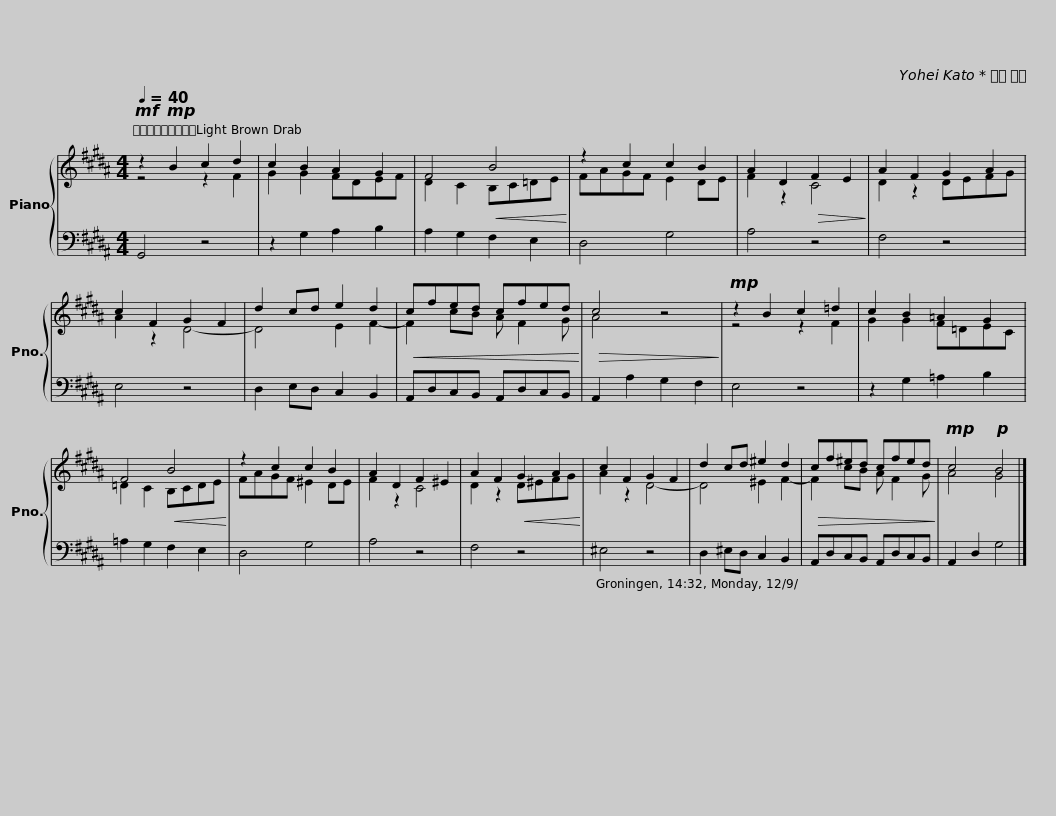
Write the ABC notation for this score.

X:1
%%score { ( 1 2 ) | 3 }
L:1/8
Q:1/4=40
M:4/4
I:linebreak $
K:B
V:1 treble
V:2 treble
V:3 bass
V:1
!mf! z2!mp! B2 c2 d2 | c2 B2 A2 G2 | F4!<(! B4!<)! | z2 c2 c2 B2 | A2 D2!>(! F2 E2!>)! |$ %5
 A2 F2 G2 A2 | c2 F2 G2 F2 | d2 cd e2 d2 |!<(! cfed cfed!<)! |!>(! c4 z4!>)! | %10
!mp! z2 B2 c2 =d2 |$ c2 B2 =A2 G2 | F4!<(! B4!<)! | z2 c2 c2 B2 | A2 D2 F2 ^E2 | %15
 A2 F2!<(! G2 A2!<)! |$ c2 F2 G2 F2 | d2 cd ^e2 d2 |!>(! cf^ed cfed!>)! |!mp! c4!p! B4 |] %20
V:2
 z4 z2 F2 | G2 G2 FDEF | D2 C2 B,C=DE | FAGF E2 DE | F2 z2 C4 |$ %5
 D2 z2 DEFG | A2 z2 D4- | D4 E2 F2- | F2 cB A F2 G | A4 z4 | %10
 z4 z2 F2 |$ G2 G2 F=DEC | =D2 C2 B,CDE | FAGF ^E2 DE | F2 z2 C4 | %15
 D2 z2 D^EFG |$ A2 z2 D4- | D4 ^E2 F2- | F2 cB A F2 G | A4 G4 |] %20
V:3
 G,,4 z4 | z2 G,2 A,2 B,2 | A,2 G,2 F,2 E,2 | D,4 G,4 | A,4 z4 |$ %5
 F,4 z4 | E,4 z4 | D,2 E,D, C,2 B,,2 | A,,D,C,B,, A,,D,C,B,, | A,,2 A,2 G,2 F,2 | %10
 E,4 z4 |$ z2 G,2 =A,2 B,2 | =A,2 G,2 F,2 E,2 | D,4 G,4 | A,4 z4 | %15
 F,4 z4 |$ ^E,4 z4 | D,2 ^E,D, C,2 B,,2 | A,,D,C,B,, A,,D,C,B,, | A,,2 D,2 G,4 |] %20
